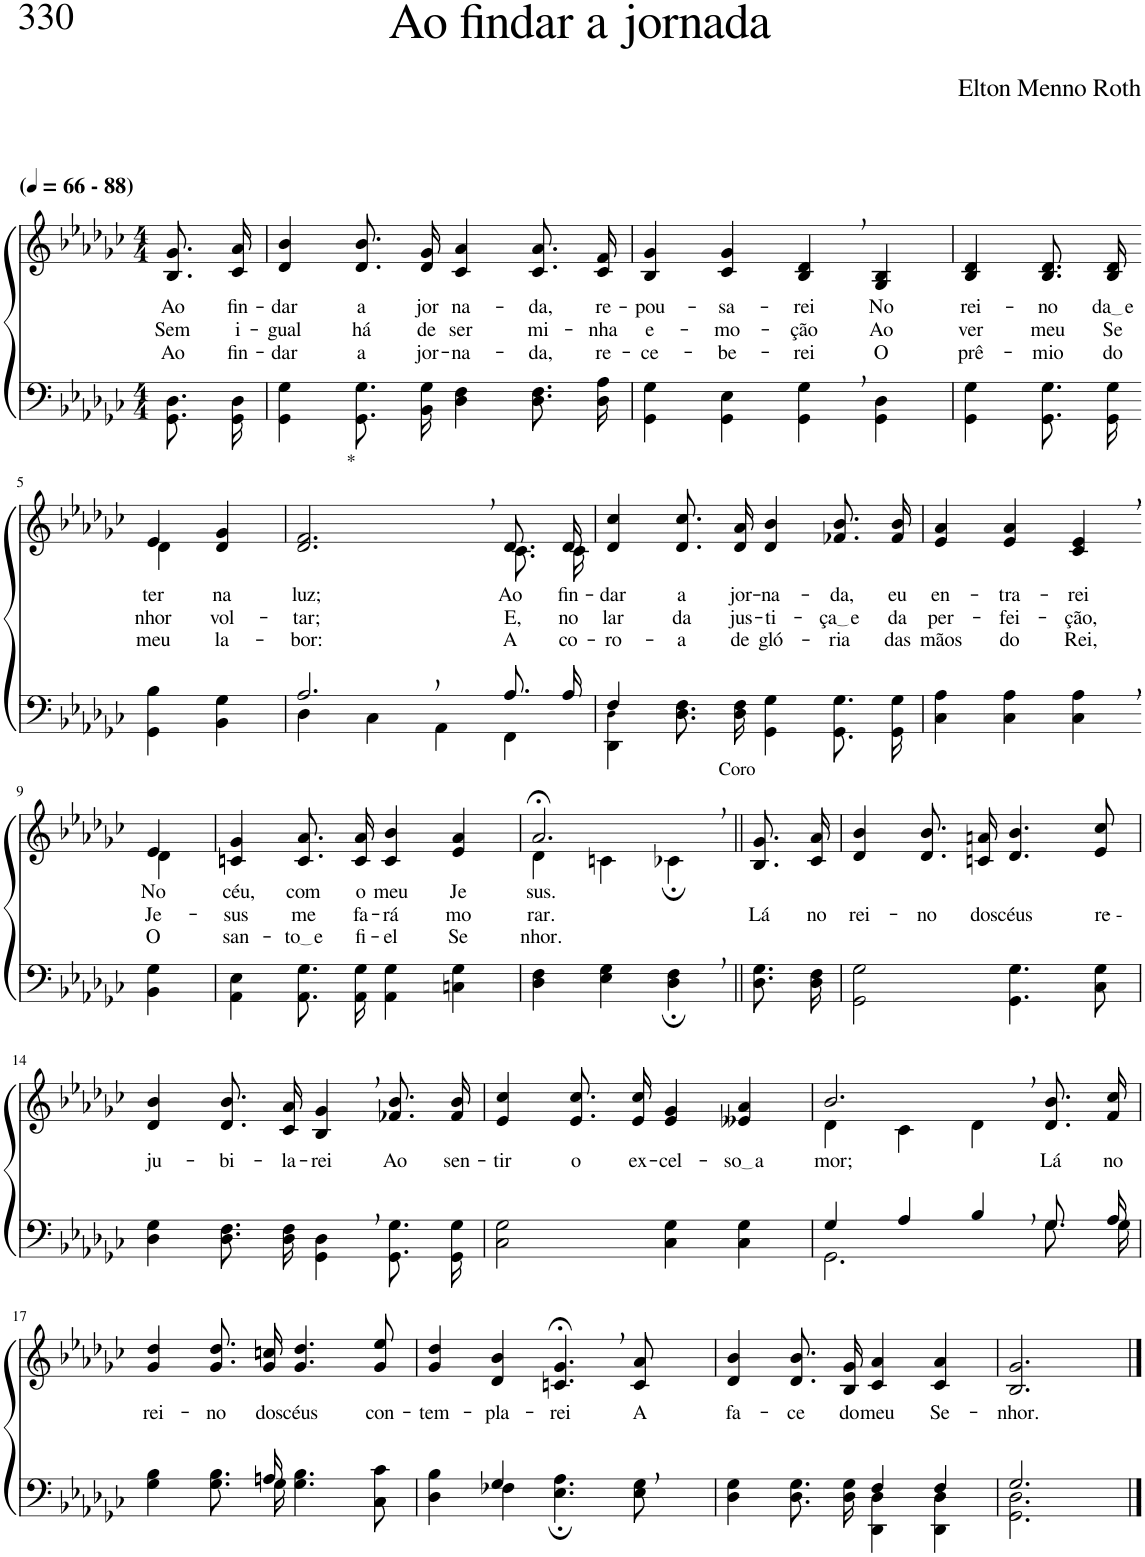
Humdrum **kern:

**kern	**kern	**text	**text	**text
*part2	*part1	*part1	*part1	*part1
*staff2	*staff1	*staff1	*staff1	*staff1
*I"Parte III e IV	*I"Parte I e II	*	*	*
*clefF4	*clefG2	*	*	*
*Trd-1c-2	*Trd-1c-2	*	*	*
*k[b-e-a-d-g-c-]	*k[b-e-a-d-g-c-]	*	*	*
*M4/4	*M4/4	*	*	*
*MM66	*MM66	*	*	*
=1	=1	=1	=1	=1
!	!LO:TX:a:B:t=(	!	!	!
!	!LO:TX:a:B:t=- 88)	!	!	!
!	!	!LO:LY:b	!LO:LY:b	!LO:LY:b
8.GG-/ 8.D-/L	8.B-/ 8.g-/L	Ao	Sem	Ao
!	!	!LO:LY:b	!LO:LY:b	!LO:LY:b
16GG-/ 16D-/Jk	16c-/ 16a-/Jk	fin-	i-	fin-
=2	=2	=2	=2	=2
!	!	!LO:LY:b	!LO:LY:b	!LO:LY:b
4GG-\ 4G-\	4d-/ 4b-/	-dar	-gual	-dar
!	!	!LO:LY:b	!LO:LY:b	!LO:LY:b
8.GG-/ 8.G-/L	8.d-/ 8.b-/L	a	há	a
!	!	!LO:LY:b	!LO:LY:b	!LO:LY:b
16BB-/ 16G-/Jk	16d-/ 16g-/Jk	jor	de	jor-
!	!	!LO:LY:b	!LO:LY:b	!LO:LY:b
4D-\ 4F\	4c-/ 4a-/	na-	ser	-na-
!	!	!LO:LY:b	!LO:LY:b	!LO:LY:b
8.D-\ 8.F\L	8.c-/ 8.a-/L	-da,	mi-	-da,
!	!	!LO:LY:b	!LO:LY:b	!LO:LY:b
16D-\ 16A-\Jk	16c-/ 16f/Jk	re-	-nha	re-
=3	=3	=3	=3	=3
!	!	!LO:LY:b	!LO:LY:b	!LO:LY:b
4GG-\ 4G-\	4B-/ 4g-/	-pou-	e-	-ce-
!	!	!LO:LY:b	!LO:LY:b	!LO:LY:b
4GG-\ 4E-\	4c-/ 4g-/	-sa-	-mo-	-be-
!	!	!LO:LY:b	!LO:LY:b	!LO:LY:b
4GG-\, 4G-\,	4B-/, 4d-/,	-rei	-ção	-rei
!	!	!LO:LY:b	!LO:LY:b	!LO:LY:b
4GG-\ 4D-\	4G-/ 4B-/	No	Ao	O
=4	=4	=4	=4	=4
!	!	!LO:LY:b	!LO:LY:b	!LO:LY:b
4GG-\ 4G-\	4B-/ 4d-/	rei-	ver	prê-
!	!	!LO:LY:b	!LO:LY:b	!LO:LY:b
8.GG-/ 8.G-/L	8.B-/ 8.d-/L	-no	meu	-mio
!	!	!LO:LY:b	!LO:LY:b	!LO:LY:b
16GG-/ 16G-/Jk	16B-/ 16d-/Jk	da e	Se-	do
!!LO:LB:g=z
=5-	=5-	=5-	=5-	=5-
*	*^	*	*	*
!	!	!	!LO:LY:b	!LO:LY:b	!LO:LY:b
4GG-\ 4B-\	4e-/	4d-\	-ter-	-nhor	meu
!	!	!	!LO:LY:b	!LO:LY:b	!LO:LY:b
4BB-\ 4G-\	4d-/ 4g-/	4ryy	-na	vol-	la-
=6	=6	=6	=6	=6	=6
*^	*	*	*	*	*
!	!	!LO:TX:a:t=*	!	!	!	!
!	!	!	!	!LO:LY:b	!LO:LY:b	!LO:LY:b
2.A-,/	4D-\	2.d-/, 2.f/,	2.ryy	luz;	-tar;	-bor:
.	4C-\	.	.	.	.	.
.	4AA-\	.	.	.	.	.
!	!	!	!	!LO:LY:b	!LO:LY:b	!LO:LY:b
8.A-/L	4FF\	8.d-/L	8.c-\L	Ao	E,	-A
!	!	!	!	!LO:LY:b	!LO:LY:b	!LO:LY:b
16A-/Jk	.	16d-/Jk	16c-\Jk	fin-	no	co-
=7	=7	=7	=7	=7	=7	=7
!	!	!	!	!LO:LY:b	!LO:LY:b	!LO:LY:b
*	*	*v	*v	*	*	*
4F/	4DD-\ 4D-!\	4d-/ 4cc-/	-dar	lar	-ro-
!	!	!	!LO:LY:b	!LO:LY:b	!LO:LY:b
2.ryy	8.D-\ 8.F\L	8.d-/ 8.cc-/L	a	da	-a
!	!	!	!LO:LY:b	!LO:LY:b	!LO:LY:b
.	16D-\ 16F\Jk	16d-/ 16a-/Jk	jor-	jus-	de
!	!	!	!LO:LY:b	!LO:LY:b	!LO:LY:b
.	4GG-\ 4G-\	4d-/ 4b-/	-na-	-ti-	gló-
!	!	!	!LO:LY:b	!LO:LY:b	!LO:LY:b
.	8.GG-/ 8.G-/L	8.f-X/ 8.b-/L	-da,	ça e	-ria
!	!	!	!LO:LY:b	!LO:LY:b	!LO:LY:b
.	16GG-/ 16G-/Jk	16f-/ 16b-/Jk	eu	da	das
=8	=8	=8	=8	=8	=8
!	!	!	!LO:LY:b	!LO:LY:b	!LO:LY:b
*v	*v	*	*	*	*
4C-\ 4A-\	4e-/ 4a-/	en-	per-	mãos
!	!	!LO:LY:b	!LO:LY:b	!LO:LY:b
4C-\ 4A-\	4e-/ 4a-/	-tra-	-fei-	do
!	!	!LO:LY:b	!LO:LY:b	!LO:LY:b
4C-\, 4A-\,	4c-/, 4e-/,	-rei	-ção,	Rei,
!!LO:LB:g=z
=9-	=9-	=9-	=9-	=9-
*	*^	*	*	*
!	!	!	!LO:LY:b	!LO:LY:b	!LO:LY:b
4BB-\ 4G-\	4e-/	4d-\	No	Je-	O
=10	=10	=10	=10	=10	=10
!	!	!	!LO:LY:b	!LO:LY:b	!LO:LY:b
*	*v	*v	*	*	*
4AA-\ 4E-\	4cn/ 4g-/	céu,	-sus	san-
!	!	!LO:LY:b	!LO:LY:b	!LO:LY:b
8.AA-\ 8.G-\L	8.c/ 8.a-/L	com	me	to e
!	!	!LO:LY:b	!LO:LY:b	!LO:LY:b
16AA-\ 16G-\Jk	16c/ 16a-/Jk	o	fa-	fi-
!	!	!LO:LY:b	!LO:LY:b	!LO:LY:b
4AA-\ 4G-\	4c/ 4b-/	meu	-rá	-el
!	!	!LO:LY:b	!LO:LY:b	!LO:LY:b
4Cn\ 4G-\	4e-/ 4a-/	Je-	mo-	Se-
=11	=11	=11	=11	=11
*	*^	*	*	*
!	!	!	!LO:LY:b	!LO:LY:b	!LO:LY:b
4D-\ 4F\	2.a-;<,/	4d-\	-sus.	-rar.	nhor.
4E-\ 4G-\	.	4cn\	.	.	.
!	!	!LO:TX:a:t=Coro	!	!	!
4D-\;, 4F\;,	.	4c-X;\	.	.	.
=12||	=12||	=12||	=12||	=12||	=12||
!	!	!	!	!LO:LY:b	!
*	*v	*v	*	*	*
8.D-\ 8.G-\L	8.B-/ 8.g-/L	.	Lá	.
!	!	!	!LO:LY:b	!
16D-\ 16F\Jk	16c-/ 16a-/Jk	.	no	.
=13	=13	=13	=13	=13
!	!	!	!LO:LY:b	!
2GG-\ 2G-\	4d-/ 4b-/	.	rei-	.
!	!	!	!LO:LY:b	!
.	8.d-/ 8.b-/L	.	-no	.
!	!	!	!LO:LY:b	!
.	16cn/ 16an/Jk	.	dos	.
!	!	!	!LO:LY:b	!
4.GG-\ 4.G-\	4.d-/ 4.b-/	.	céus	.
!	!	!	!LO:LY:b	!
8C-\ 8G-\	8e-/ 8cc-/	.	re --	.
!!LO:LB:g=z
=14	=14	=14	=14	=14
!	!	!LO:LY:b	!	!
4D-\ 4G-\	4d-/ 4b-/	ju-	.	.
!	!	!LO:LY:b	!	!
8.D-\ 8.F\L	8.d-/ 8.b-/L	-bi-	.	.
!	!	!LO:LY:b	!	!
16D-\ 16F\Jk	16c-/ 16a-/Jk	-la-	.	.
!	!	!LO:LY:b	!	!
4GG-\, 4D-\,	4B-/, 4g-/,	-rei	.	.
!	!	!LO:LY:b	!	!
8.GG-/ 8.G-/L	8.f-X/ 8.b-/L	Ao	.	.
!	!	!LO:LY:b	!	!
16GG-/ 16G-/Jk	16f-/ 16b-/Jk	sen-	.	.
=15	=15	=15	=15	=15
!	!	!LO:LY:b	!	!
2C-\ 2G-\	4e-/ 4cc-/	-tir	.	.
!	!	!LO:LY:b	!	!
.	8.e-/ 8.cc-/L	o	.	.
!	!	!LO:LY:b	!	!
.	16e-/ 16cc-/Jk	ex-	.	.
!	!	!LO:LY:b	!	!
4C-\ 4G-\	4e-/ 4g-/	-cel-	.	.
!	!	!LO:LY:b	!	!
4C-\ 4G-\	4e--X/ 4a-/	so a	.	.
=16	=16	=16	=16	=16
*^	*^	*	*	*
!	!	!	!	!LO:LY:b	!	!
4G-/	2.GG-\	2.b-,/	4d-\	-mor;	.	.
4A-/	.	.	4c-\	.	.	.
4B-,/	.	.	4d-\	.	.	.
!	!	!	!	!LO:LY:b	!	!
8.G-/L	8.G-\L	8.d-/ 8.b-/L	4ryy	Lá	.	.
!	!	!	!	!LO:LY:b	!	!
16A-/Jk	16G-\Jk	16f/ 16cc-/Jk	.	no	.	.
*	*	*v	*v	*	*	*
!!LO:LB:g=z
=17	=17	=17	=17	=17	=17
!	!	!	!LO:LY:b	!	!
4..ryy	4G-\ 4B-\	4g-/ 4dd-/	rei-	.	.
!	!	!	!LO:LY:b	!	!
.	8.G-\ 8.B-\L	8.g-/ 8.dd-/L	-no	.	.
!	!	!	!LO:LY:b	!	!
16An/	16G-\Jk	16g-/ 16ccn/Jk	dos	.	.
!	!	!	!LO:LY:b	!	!
2ryy	4.G-\ 4.B-\	4.g-/ 4.dd-/	céus	.	.
!	!	!	!LO:LY:b	!	!
.	8C-\ 8c-\	8g-/ 8ee-/	con-	.	.
=18	=18	=18	=18	=18	=18
!	!	!	!LO:LY:b	!	!
4ryy	4D-\ 4B-\	4g-/ 4dd-/	-tem-	.	.
!	!	!	!LO:LY:b	!	!
4G-/	4F-X\	4d-/ 4b-/	-pla-	.	.
!	!	!	!LO:LY:b	!	!
2ryy	4.E-\; 4.A-\;	4.cn/;<, 4.g-/;<,	-rei	.	.
!	!	!	!LO:LY:b	!	!
.	8E-\ 8G-\	8c/ 8a-/	A	.	.
=19	=19	=19	=19	=19	=19
!	!	!	!LO:LY:b	!	!
2ryy	4D-\ 4G-\	4d-/ 4b-/	fa-	.	.
!	!	!	!LO:LY:b	!	!
.	8.D-\ 8.G-\L	8.d-/ 8.b-/L	-ce	.	.
!	!	!	!LO:LY:b	!	!
.	16D-\ 16G-\Jk	16B-/ 16g-/Jk	do	.	.
!	!	!	!LO:LY:b	!	!
4F/	4DD-\ 4D-\	4c-/ 4a-/	meu	.	.
!	!	!	!LO:LY:b	!	!
4F/	4DD-\ 4D-\	4c-/ 4a-/	Se-	.	.
=20	=20	=20	=20	=20	=20
!	!	!	!LO:LY:b	!	!
2.G-/	2.GG-\ 2.D-\	2.B-/ 2.g-/	-nhor.	.	.
*v	*v	*	*	*	*
==	==	==	==	==
*-	*-	*-	*-	*-
